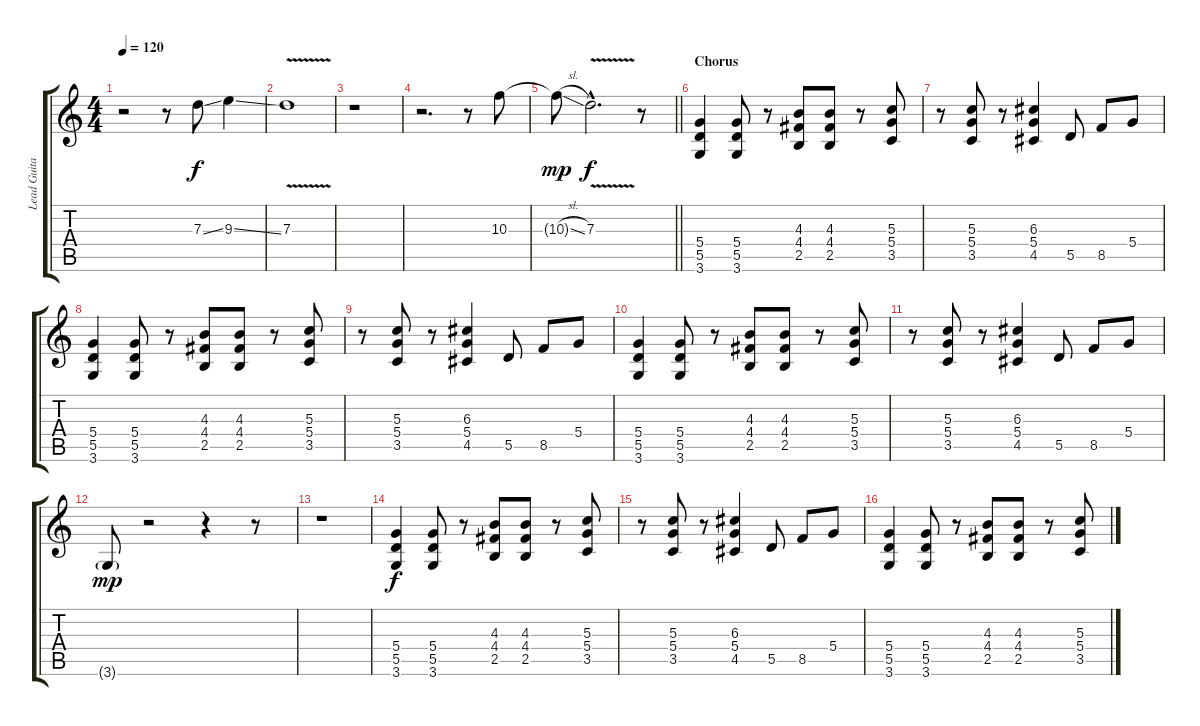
\track ("Lead Guitar" "Lead Guita") {instrument overdrivenguitar}
\staff {score tabs}
\tuning (E4 B3 G3 D3 A2 E2) {hide}
\ts (4 4)
\tempo 120
\clef g2
\ks c
r.2{dy f volume 10 instrument overdrivenguitar} r.8 7.3{ss}.8 9.3{ss}.4 |
7.3{v}.1{volume 0} |
r.1{volume 10} |
r.2{d} r.8 10.3.8 |
\barLineRight lightlight
10.3{sl t}.8{dy mp} 7.3{v hac}.2{d dy f} r.8 |
\section ("" "Chorus")
(5.4 5.5 3.6).4 (5.4 5.5 3.6).8 r.8 (4.3 4.4 2.5).8 (4.3 4.4 2.5).8 r.8 (5.3 5.4 3.5).8 |
r.8 (5.3 5.4 3.5).8 r.8 (6.3 5.4 4.5).4 5.5.8 8.5.8 5.4.8 |
(5.4 5.5 3.6).4 (5.4 5.5 3.6).8 r.8 (4.3 4.4 2.5).8 (4.3 4.4 2.5).8 r.8 (5.3 5.4 3.5).8 |
r.8 (5.3 5.4 3.5).8 r.8 (6.3 5.4 4.5).4 5.5.8 8.5.8 5.4.8 |
(5.4 5.5 3.6).4 (5.4 5.5 3.6).8 r.8 (4.3 4.4 2.5).8 (4.3 4.4 2.5).8 r.8 (5.3 5.4 3.5).8 |
r.8 (5.3 5.4 3.5).8 r.8 (6.3 5.4 4.5).4 5.5.8 8.5.8 5.4.8 |
3.6{g}.8{dy mp} r.2 r.4 r.8 |
r.1 |
(5.4 5.5 3.6).4{dy f} (5.4 5.5 3.6).8 r.8 (4.3 4.4 2.5).8 (4.3 4.4 2.5).8 r.8 (5.3 5.4 3.5).8 |
r.8 (5.3 5.4 3.5).8 r.8 (6.3 5.4 4.5).4 5.5.8 8.5.8 5.4.8 |
(5.4 5.5 3.6).4 (5.4 5.5 3.6).8 r.8 (4.3 4.4 2.5).8 (4.3 4.4 2.5).8 r.8 (5.3 5.4 3.5).8
